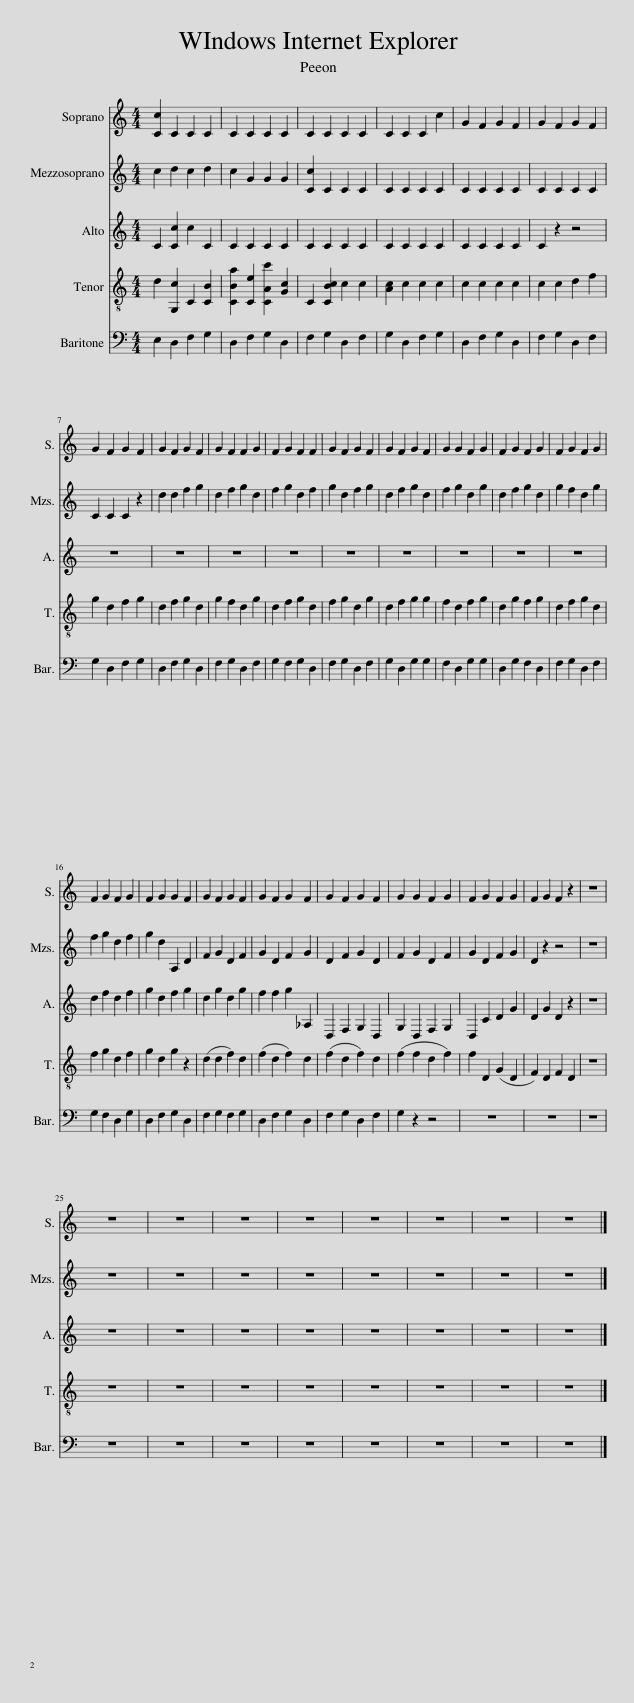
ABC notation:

X:1
%%score 1 2 3 4 5
L:1/8
M:4/4
I:linebreak $
K:C
V:1 treble
V:2 treble
V:3 treble
V:4 treble-8
V:5 bass
V:1
 [Cc]2 C2 C2 C2 | C2 C2 C2 C2 | C2 C2 C2 C2 | C2 C2 C2 c2 | G2 F2 G2 F2 | %5
 G2 F2 G2 F2 |$ G2 F2 G2 F2 | G2 F2 G2 F2 | G2 F2 F2 G2 | F2 G2 F2 F2 | %10
 G2 F2 G2 F2 | G2 F2 G2 F2 | G2 G2 F2 G2 | F2 G2 F2 G2 | F2 G2 F2 G2 |$ %15
 F2 G2 F2 G2 | F2 G2 G2 F2 | G2 F2 G2 F2 | G2 F2 G2 F2 | G2 F2 G2 F2 | %20
 G2 G2 F2 G2 | F2 G2 F2 G2 | F2 G2 F2 z2 | z8 |$ z8 | %25
 z8 | z8 | z8 | z8 | z8 | %30
 z8 | z8 |] %32
V:2
 c2 d2 c2 d2 | c2 G2 G2 G2 | [Cc]2 C2 C2 C2 | C2 C2 C2 C2 | C2 C2 C2 C2 | %5
 C2 C2 C2 C2 |$ C2 C2 C2 z2 | d2 d2 f2 g2 | d2 f2 g2 d2 | f2 g2 d2 f2 | %10
 g2 d2 f2 g2 | d2 f2 g2 d2 | f2 g2 d2 g2 | d2 f2 g2 d2 | g2 f2 d2 g2 |$ %15
 f2 g2 d2 f2 | g2 d2 A,2 D2 | F2 G2 D2 F2 | G2 D2 F2 G2 | D2 F2 G2 D2 | %20
 F2 G2 D2 F2 | G2 D2 F2 G2 | D2 z2 z4 | z8 |$ z8 | %25
 z8 | z8 | z8 | z8 | z8 | %30
 z8 | z8 |] %32
V:3
 C2 [Cc]2 c2 C2 | C2 C2 C2 C2 | C2 C2 C2 C2 | C2 C2 C2 C2 | C2 C2 C2 C2 | %5
 C2 z2 z4 |$ z8 | z8 | z8 | z8 | %10
 z8 | z8 | z8 | z8 | z8 |$ %15
 d2 f2 d2 f2 | g2 d2 f2 g2 | d2 g2 d2 g2 | f2 f2 g2 _A,2 | D,2 F,2 G,2 D,2 | %20
 G,2 D,2 F,2 G,2 | D,2 C2 D2 G2 | D2 G2 D2 z2 | z8 |$ z8 | %25
 z8 | z8 | z8 | z8 | z8 | %30
 z8 | z8 |] %32
V:4
 d2 [G,c]2 C2 [CB]2 | [CBa]2 [Ce]2 [CAc']2 [Gc]2 | C2 [CBc]2 c2 c2 | [Ac]2 c2 c2 c2 | c2 c2 c2 c2 | %5
 c2 c2 d2 f2 |$ g2 d2 f2 g2 | d2 f2 g2 d2 | g2 f2 d2 g2 | d2 f2 g2 d2 | %10
 f2 g2 d2 g2 | d2 f2 g2 g2 | f2 d2 f2 g2 | d2 g2 f2 g2 | d2 f2 g2 d2 |$ %15
 f2 g2 d2 f2 | g2 d2 g2 z2 | (d2 d2 f2) d2 | (f2 d2 f2) d2 | (f2 d2 f2) d2 | %20
 (f2 f2 d2 f2) | f2 D2 (G2 D2 | F2) D2 F2 D2 | z8 |$ z8 | %25
 z8 | z8 | z8 | z8 | z8 | %30
 z8 | z8 |] %32
V:5
 E,2 D,2 F,2 G,2 | D,2 F,2 G,2 D,2 | F,2 G,2 D,2 F,2 | G,2 D,2 F,2 G,2 | D,2 F,2 G,2 D,2 | %5
 F,2 G,2 D,2 F,2 |$ G,2 D,2 F,2 G,2 | D,2 F,2 G,2 D,2 | F,2 G,2 D,2 F,2 | G,2 F,2 G,2 D,2 | %10
 F,2 G,2 D,2 F,2 | G,2 D,2 G,2 G,2 | F,2 D,2 G,2 G,2 | D,2 G,2 F,2 D,2 | F,2 G,2 D,2 F,2 |$ %15
 G,2 F,2 D,2 G,2 | D,2 F,2 G,2 D,2 | F,2 G,2 F,2 G,2 | D,2 F,2 G,2 D,2 | F,2 G,2 D,2 F,2 | %20
 G,2 z2 z4 | z8 | z8 | z8 |$ z8 | %25
 z8 | z8 | z8 | z8 | z8 | %30
 z8 | z8 |] %32
